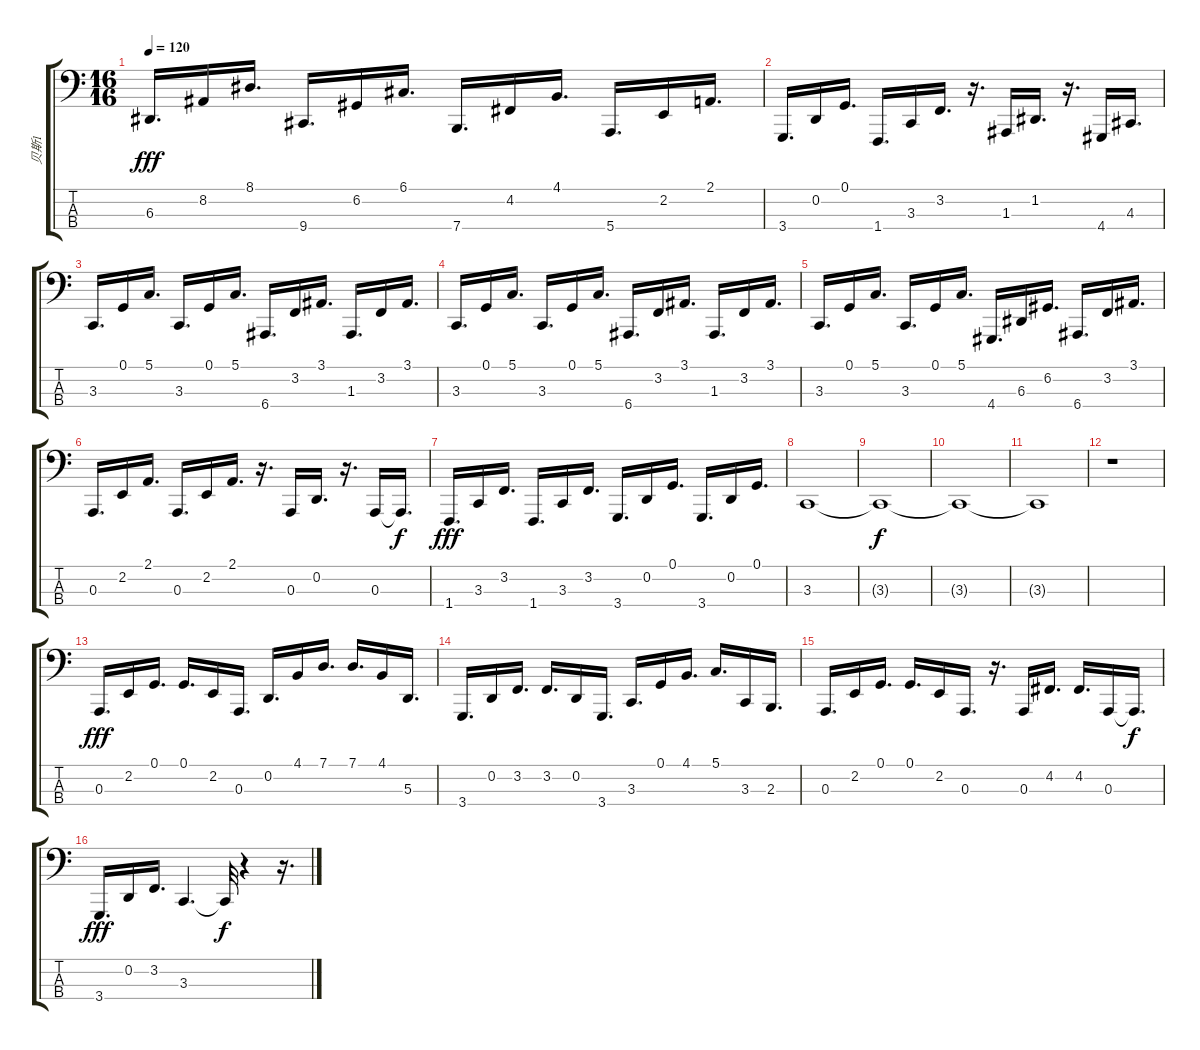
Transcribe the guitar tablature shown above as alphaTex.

\track ("贝斯1" "贝斯1") {instrument harpsichord}
\staff {score tabs}
\tuning (G2 D2 A1 E1) {hide}
\ts (16 16)
\tempo 120
\clef f4
\ks c
6.3.16{d dy fff} 8.2.16 8.1.16{d} 9.4.16{d} 6.2.16 6.1.16{d} 7.4.16{d} 4.2.16 4.1.16{d} 5.4.16{d} 2.2.16 2.1.16{d} |
3.4.16{d} 0.2.16 0.1.16{d} 1.4.16{d} 3.3.16 3.2.16{d} r.16{d} 1.3.16 1.2.16{d} r.16{d} 4.4.16 4.3.16{d} |
3.3.16{d} 0.1.16 5.1.16{d} 3.3.16{d} 0.1.16 5.1.16{d} 6.4.16{d} 3.2.16 3.1.16{d} 1.3.16{d} 3.2.16 3.1.16{d} |
3.3.16{d} 0.1.16 5.1.16{d} 3.3.16{d} 0.1.16 5.1.16{d} 6.4.16{d} 3.2.16 3.1.16{d} 1.3.16{d} 3.2.16 3.1.16{d} |
3.3.16{d} 0.1.16 5.1.16{d} 3.3.16{d} 0.1.16 5.1.16{d} 4.4.16{d} 6.3.16 6.2.16{d} 6.4.16{d} 3.2.16 3.1.16{d} |
0.3.16{d} 2.2.16 2.1.16{d} 0.3.16{d} 2.2.16 2.1.16{d} r.16{d} 0.3.16 0.2.16{d} r.16{d} 0.3.16 0.3{t}.16{d dy f} |
1.4.16{d dy fff} 3.3.16 3.2.16{d} 1.4.16{d} 3.3.16 3.2.16{d} 3.4.16{d} 0.2.16 0.1.16{d} 3.4.16{d} 0.2.16 0.1.16{d} |
3.3.1 |
3.3{t}.1{dy f} |
3.3{t}.1 |
3.3{t}.1 |
r.1 |
0.3.16{d dy fff instrument fretlessbass} 2.2.16 0.1.16{d} 0.1.16{d} 2.2.16 0.3.16{d} 0.2.16{d} 4.1.16 7.1.16{d} 7.1.16{d} 4.1.16 5.3.16{d} |
3.4.16{d} 0.2.16 3.2.16{d} 3.2.16{d} 0.2.16 3.4.16{d} 3.3.16{d} 0.1.16 4.1.16{d} 5.1.16{d} 3.3.16 2.3.16{d} |
0.3.16{d} 2.2.16 0.1.16{d} 0.1.16{d} 2.2.16 0.3.16{d} r.16{d} 0.3.16 4.2.16{d} 4.2.16{d} 0.3.16 0.3{t}.16{d dy f} |
3.4.16{d dy fff} 0.2.16 3.2.16{d} 3.3.4{d} 3.3{t}.32{dy f} r.4 r.16{d}
